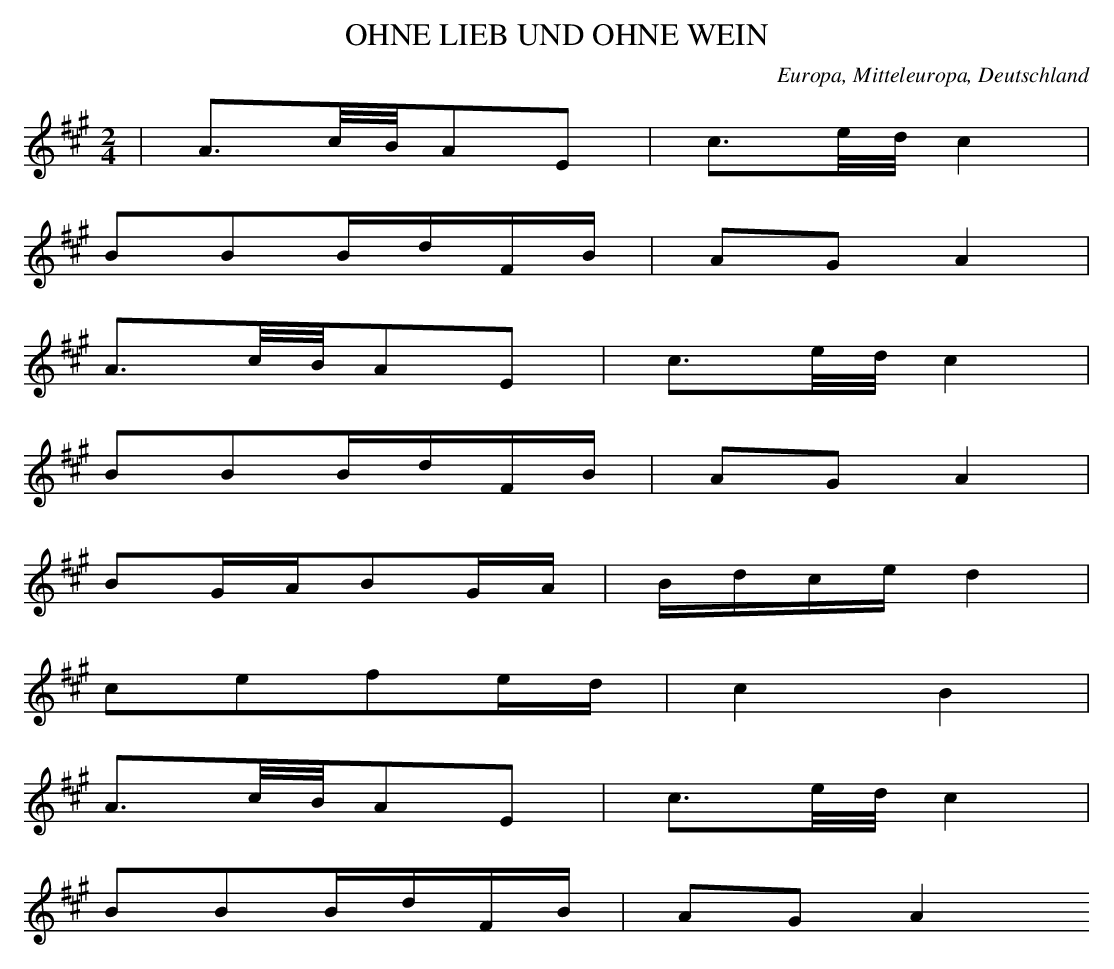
X:1
T: OHNE LIEB UND OHNE WEIN
O: Europa, Mitteleuropa, Deutschland
M: 2/4
L: 1/32
K: A
 | A6cBA4E4 | c6edc8 |
B4B4B2d2F2B2 | A4G4A8 |
A6cBA4E4 | c6edc8 |
B4B4B2d2F2B2 | A4G4A8 |
B4G2A2B4G2A2 | B2d2c2e2d8 |
c4e4f4e2d2 | c8B8 |
A6cBA4E4 | c6edc8 |
B4B4B2d2F2B2 | A4G4A8
